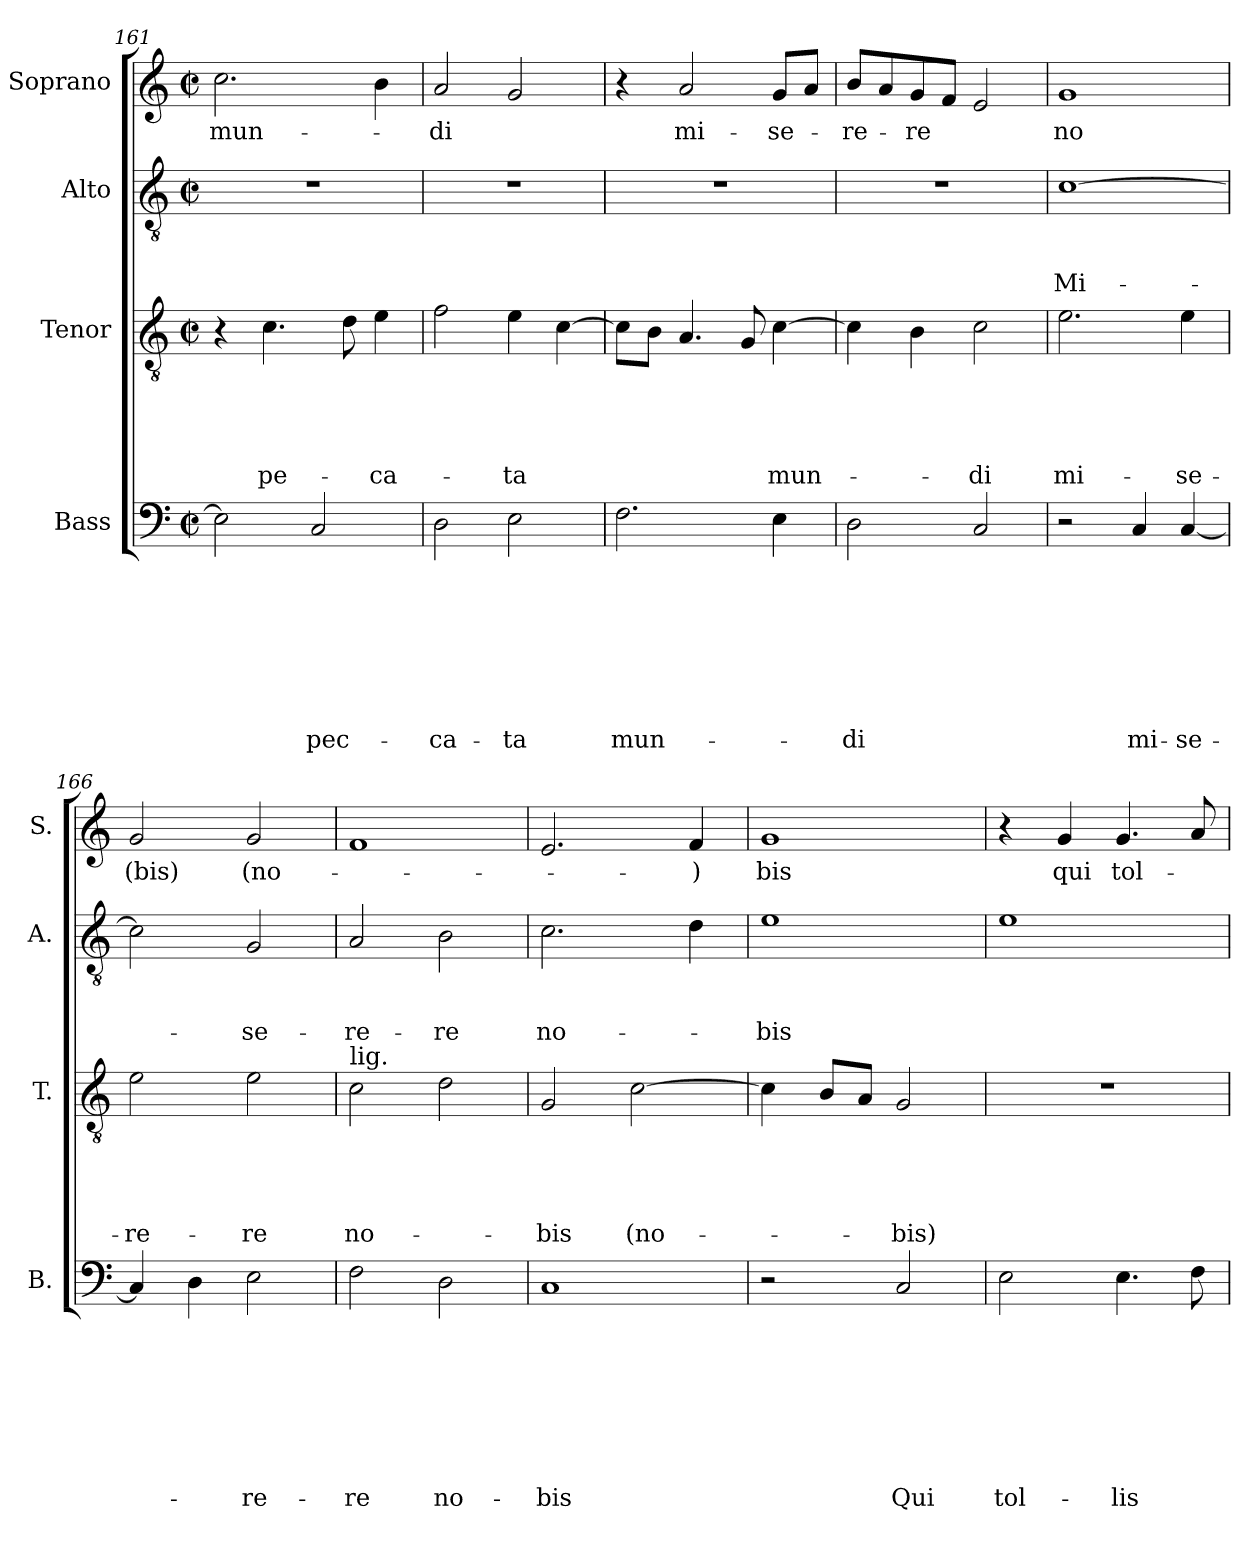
**kern	**text	**text	**text	**text	**text	**text	**text	**text	**kern	**text	**text	**text	**text	**text	**kern	**text	**text	**text	**kern	**text
*part4	*part4	*part4	*part4	*part4	*part4	*part4	*part4	*part4	*part3	*part3	*part3	*part3	*part3	*part3	*part2	*part2	*part2	*part2	*part1	*part1
*staff4	*staff4	*staff4	*staff4	*staff4	*staff4	*staff4	*staff4	*staff4	*staff3	*staff3	*staff3	*staff3	*staff3	*staff3	*staff2	*staff2	*staff2	*staff2	*staff1	*staff1
*I"Bass	*	*	*	*	*	*	*	*	*I"Tenor	*	*	*	*	*	*I"Alto	*	*	*	*I"Soprano	*
*I'B.	*	*	*	*	*	*	*	*	*I'T.	*	*	*	*	*	*I'A.	*	*	*	*I'S.	*
*clefF4	*	*	*	*	*	*	*	*	*clefGv2	*	*	*	*	*	*clefGv2	*	*	*	*clefG2	*
*k[]	*	*	*	*	*	*	*	*	*k[]	*	*	*	*	*	*k[]	*	*	*	*k[]	*
*C:	*	*	*	*	*	*	*	*	*C:	*	*	*	*	*	*C:	*	*	*	*C:	*
*M2/2	*	*	*	*	*	*	*	*	*M2/2	*	*	*	*	*	*M2/2	*	*	*	*M2/2	*
*met(c|)	*	*	*	*	*	*	*	*	*met(c|)	*	*	*	*	*	*met(c|)	*	*	*	*met(c|)	*
=161	=161	=161	=161	=161	=161	=161	=161	=161	=161	=161	=161	=161	=161	=161	=161	=161	=161	=161	=161	=161
!	!	!	!	!	!	!	!	!	!	!	!	!	!	!	!	!	!	!	!	!LO:LY:b
2E\]	.	.	.	.	.	.	.	.	4r	.	.	.	.	.	1r	.	.	.	2.cc\	mun-
!	!	!	!	!	!	!	!	!	!	!	!	!	!	!LO:LY:b	!	!	!	!	!	!
.	.	.	.	.	.	.	.	.	4.c\	.	.	.	.	pe-	.	.	.	.	.	.
!	!	!	!	!	!	!	!	!LO:LY:b	!	!	!	!	!	!	!	!	!	!	!	!
2C/	.	.	.	.	.	.	.	pec-	.	.	.	.	.	.	.	.	.	.	.	.
.	.	.	.	.	.	.	.	.	8d\	.	.	.	.	.	.	.	.	.	.	.
!	!	!	!	!	!	!	!	!	!	!	!	!	!	!LO:LY:b	!	!	!	!	!	!
.	.	.	.	.	.	.	.	.	4e\	.	.	.	.	-ca-	.	.	.	.	4b\	.
=162	=162	=162	=162	=162	=162	=162	=162	=162	=162	=162	=162	=162	=162	=162	=162	=162	=162	=162	=162	=162
!	!	!	!	!	!	!	!	!LO:LY:b	!	!	!	!	!	!	!	!	!	!	!	!LO:LY:b
2D\	.	.	.	.	.	.	.	-ca-	2f\	.	.	.	.	.	1r	.	.	.	2a/	-di
!	!	!	!	!	!	!	!	!LO:LY:b	!	!	!	!	!	!LO:LY:b	!	!	!	!	!	!
2E\	.	.	.	.	.	.	.	-ta	4e\	.	.	.	.	-ta	.	.	.	.	2g/	.
.	.	.	.	.	.	.	.	.	[<4c\	.	.	.	.	.	.	.	.	.	.	.
!!LO:LB:g=z
=163	=163	=163	=163	=163	=163	=163	=163	=163	=163	=163	=163	=163	=163	=163	=163	=163	=163	=163	=163	=163
!	!	!	!	!	!	!	!	!LO:LY:b	!	!	!	!	!	!	!	!	!	!	!	!
2.F\	.	.	.	.	.	.	.	mun-	8c\L]	.	.	.	.	.	1r	.	.	.	4r	.
.	.	.	.	.	.	.	.	.	8B\J	.	.	.	.	.	.	.	.	.	.	.
!	!	!	!	!	!	!	!	!	!	!	!	!	!	!	!	!	!	!	!	!LO:LY:b
.	.	.	.	.	.	.	.	.	4.A/	.	.	.	.	.	.	.	.	.	2a/	mi-
.	.	.	.	.	.	.	.	.	8G/	.	.	.	.	.	.	.	.	.	.	.
!	!	!	!	!	!	!	!	!	!	!	!	!	!	!LO:LY:b	!	!	!	!	!	!LO:LY:b
4E\	.	.	.	.	.	.	.	.	[>4c\	.	.	.	.	mun-	.	.	.	.	8g/L	-se-
.	.	.	.	.	.	.	.	.	.	.	.	.	.	.	.	.	.	.	8a/J	.
=164	=164	=164	=164	=164	=164	=164	=164	=164	=164	=164	=164	=164	=164	=164	=164	=164	=164	=164	=164	=164
!	!	!	!	!	!	!	!	!LO:LY:b	!	!	!	!	!	!	!	!	!	!	!	!LO:LY:b
2D\	.	.	.	.	.	.	.	-di	4c\]	.	.	.	.	.	1r	.	.	.	8b/L	-re-
.	.	.	.	.	.	.	.	.	.	.	.	.	.	.	.	.	.	.	8a/	.
!	!	!	!	!	!	!	!	!	!	!	!	!	!	!	!	!	!	!	!	!LO:LY:b
.	.	.	.	.	.	.	.	.	4B\	.	.	.	.	.	.	.	.	.	8g/	-re
.	.	.	.	.	.	.	.	.	.	.	.	.	.	.	.	.	.	.	8f/J	.
!	!	!	!	!	!	!	!	!	!	!	!	!	!	!LO:LY:b	!	!	!	!	!	!
2C/	.	.	.	.	.	.	.	.	2c\	.	.	.	.	-di	.	.	.	.	2e/	.
=165	=165	=165	=165	=165	=165	=165	=165	=165	=165	=165	=165	=165	=165	=165	=165	=165	=165	=165	=165	=165
!	!	!	!	!	!	!	!	!	!	!	!	!	!	!LO:LY:b	!	!	!	!LO:LY:b	!	!LO:LY:b
2r	.	.	.	.	.	.	.	.	2.e\	.	.	.	.	mi-	[>1c	.	.	Mi-	1g	no
!	!	!	!	!	!	!	!	!LO:LY:b	!	!	!	!	!	!	!	!	!	!	!	!
4C/	.	.	.	.	.	.	.	mi-	.	.	.	.	.	.	.	.	.	.	.	.
!	!	!	!	!	!	!	!	!LO:LY:b	!	!	!	!	!	!LO:LY:b	!	!	!	!	!	!
[<4C/	.	.	.	.	.	.	.	-se-	4e\	.	.	.	.	-se-	.	.	.	.	.	.
=166	=166	=166	=166	=166	=166	=166	=166	=166	=166	=166	=166	=166	=166	=166	=166	=166	=166	=166	=166	=166
!	!	!	!	!	!	!	!	!	!	!	!	!	!	!LO:LY:b	!	!	!	!	!	!LO:LY:b
4C/]	.	.	.	.	.	.	.	.	2e\	.	.	.	.	-re-	2c\]	.	.	.	2g/	(bis)
4D\	.	.	.	.	.	.	.	.	.	.	.	.	.	.	.	.	.	.	.	.
!	!	!	!	!	!	!	!	!LO:LY:b	!	!	!	!	!	!LO:LY:b	!	!	!	!LO:LY:b	!	!LO:LY:b
2E\	.	.	.	.	.	.	.	-re-	2e\	.	.	.	.	-re	2G/	.	.	-se-	2g/	(no-
=167	=167	=167	=167	=167	=167	=167	=167	=167	=167	=167	=167	=167	=167	=167	=167	=167	=167	=167	=167	=167
!	!	!	!	!	!	!	!	!	!LO:TX:a:t=lig.	!	!	!	!	!	!	!	!	!	!	!
!	!	!	!	!	!	!	!	!LO:LY:b	!	!	!	!	!	!LO:LY:b	!	!	!	!LO:LY:b	!	!
2F\	.	.	.	.	.	.	.	-re	2c\	.	.	.	.	no-	2A/	.	.	-re-	1f	.
!	!	!	!	!	!	!	!	!LO:LY:b	!	!	!	!	!	!	!	!	!	!LO:LY:b	!	!
2D\	.	.	.	.	.	.	.	no-	2d\	.	.	.	.	.	2B\	.	.	-re	.	.
=168	=168	=168	=168	=168	=168	=168	=168	=168	=168	=168	=168	=168	=168	=168	=168	=168	=168	=168	=168	=168
!	!	!	!	!	!	!	!	!LO:LY:b	!	!	!	!	!	!LO:LY:b	!	!	!	!LO:LY:b	!	!
1C	.	.	.	.	.	.	.	-bis	2G/	.	.	.	.	-bis	2.c\	.	.	no-	2.e/	.
!	!	!	!	!	!	!	!	!	!	!	!	!	!	!LO:LY:b	!	!	!	!	!	!
.	.	.	.	.	.	.	.	.	[>2c\	.	.	.	.	(no-	.	.	.	.	.	.
!	!	!	!	!	!	!	!	!	!	!	!	!	!	!	!	!	!	!	!	!LO:LY:b
.	.	.	.	.	.	.	.	.	.	.	.	.	.	.	4d\	.	.	.	4f/	-)
=169	=169	=169	=169	=169	=169	=169	=169	=169	=169	=169	=169	=169	=169	=169	=169	=169	=169	=169	=169	=169
!	!	!	!	!	!	!	!	!	!	!	!	!	!	!	!	!	!	!LO:LY:b	!	!LO:LY:b
2r	.	.	.	.	.	.	.	.	4c\]	.	.	.	.	.	1e	.	.	-bis	1g	bis
.	.	.	.	.	.	.	.	.	8B/L	.	.	.	.	.	.	.	.	.	.	.
.	.	.	.	.	.	.	.	.	8A/J	.	.	.	.	.	.	.	.	.	.	.
!	!	!	!	!	!	!	!	!LO:LY:b	!	!	!	!	!	!LO:LY:b	!	!	!	!	!	!
2C/	.	.	.	.	.	.	.	Qui	2G/	.	.	.	.	-bis)	.	.	.	.	.	.
!!LO:PB:g=z
=170	=170	=170	=170	=170	=170	=170	=170	=170	=170	=170	=170	=170	=170	=170	=170	=170	=170	=170	=170	=170
!	!	!	!	!	!	!	!	!LO:LY:b	!	!	!	!	!	!	!	!	!	!	!	!
2E\	.	.	.	.	.	.	.	tol-	1r	.	.	.	.	.	1e	.	.	.	4r	.
!	!	!	!	!	!	!	!	!	!	!	!	!	!	!	!	!	!	!	!	!LO:LY:b
.	.	.	.	.	.	.	.	.	.	.	.	.	.	.	.	.	.	.	4g/	qui
!	!	!	!	!	!	!	!	!LO:LY:b	!	!	!	!	!	!	!	!	!	!	!	!LO:LY:b
4.E\	.	.	.	.	.	.	.	-lis	.	.	.	.	.	.	.	.	.	.	4.g/	tol-
8F\	.	.	.	.	.	.	.	.	.	.	.	.	.	.	.	.	.	.	8a/	.
=	=	=	=	=	=	=	=	=	=	=	=	=	=	=	=	=	=	=	=	=
*-	*-	*-	*-	*-	*-	*-	*-	*-	*-	*-	*-	*-	*-	*-	*-	*-	*-	*-	*-	*-
